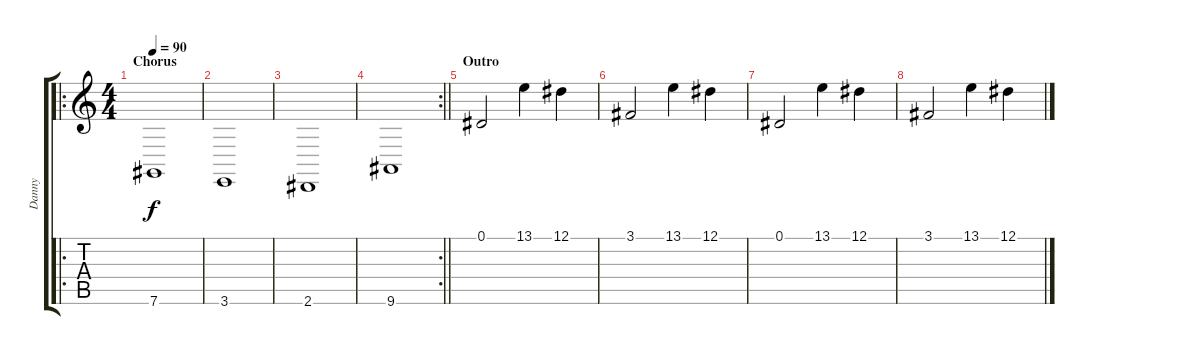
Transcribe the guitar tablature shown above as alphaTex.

\track ("Danny" "Danny") {instrument lead1square}
\staff {score tabs}
\tuning (Eb4 Bb3 Gb3 Db3 Ab2 Db2) {hide}
\ro
\ts (4 4)
\section ("" "Chorus")
\tempo 90
\clef g2
\ks c
7.6.1{dy f} |
3.6.1 |
2.6.1 |
\rc 2
\barLineRight lightlight
9.6.1 |
\section ("" "Outro")
0.1.2 13.1.4 12.1.4 |
3.1.2 13.1.4 12.1.4 |
0.1.2 13.1.4 12.1.4 |
3.1.2 13.1.4 12.1.4
